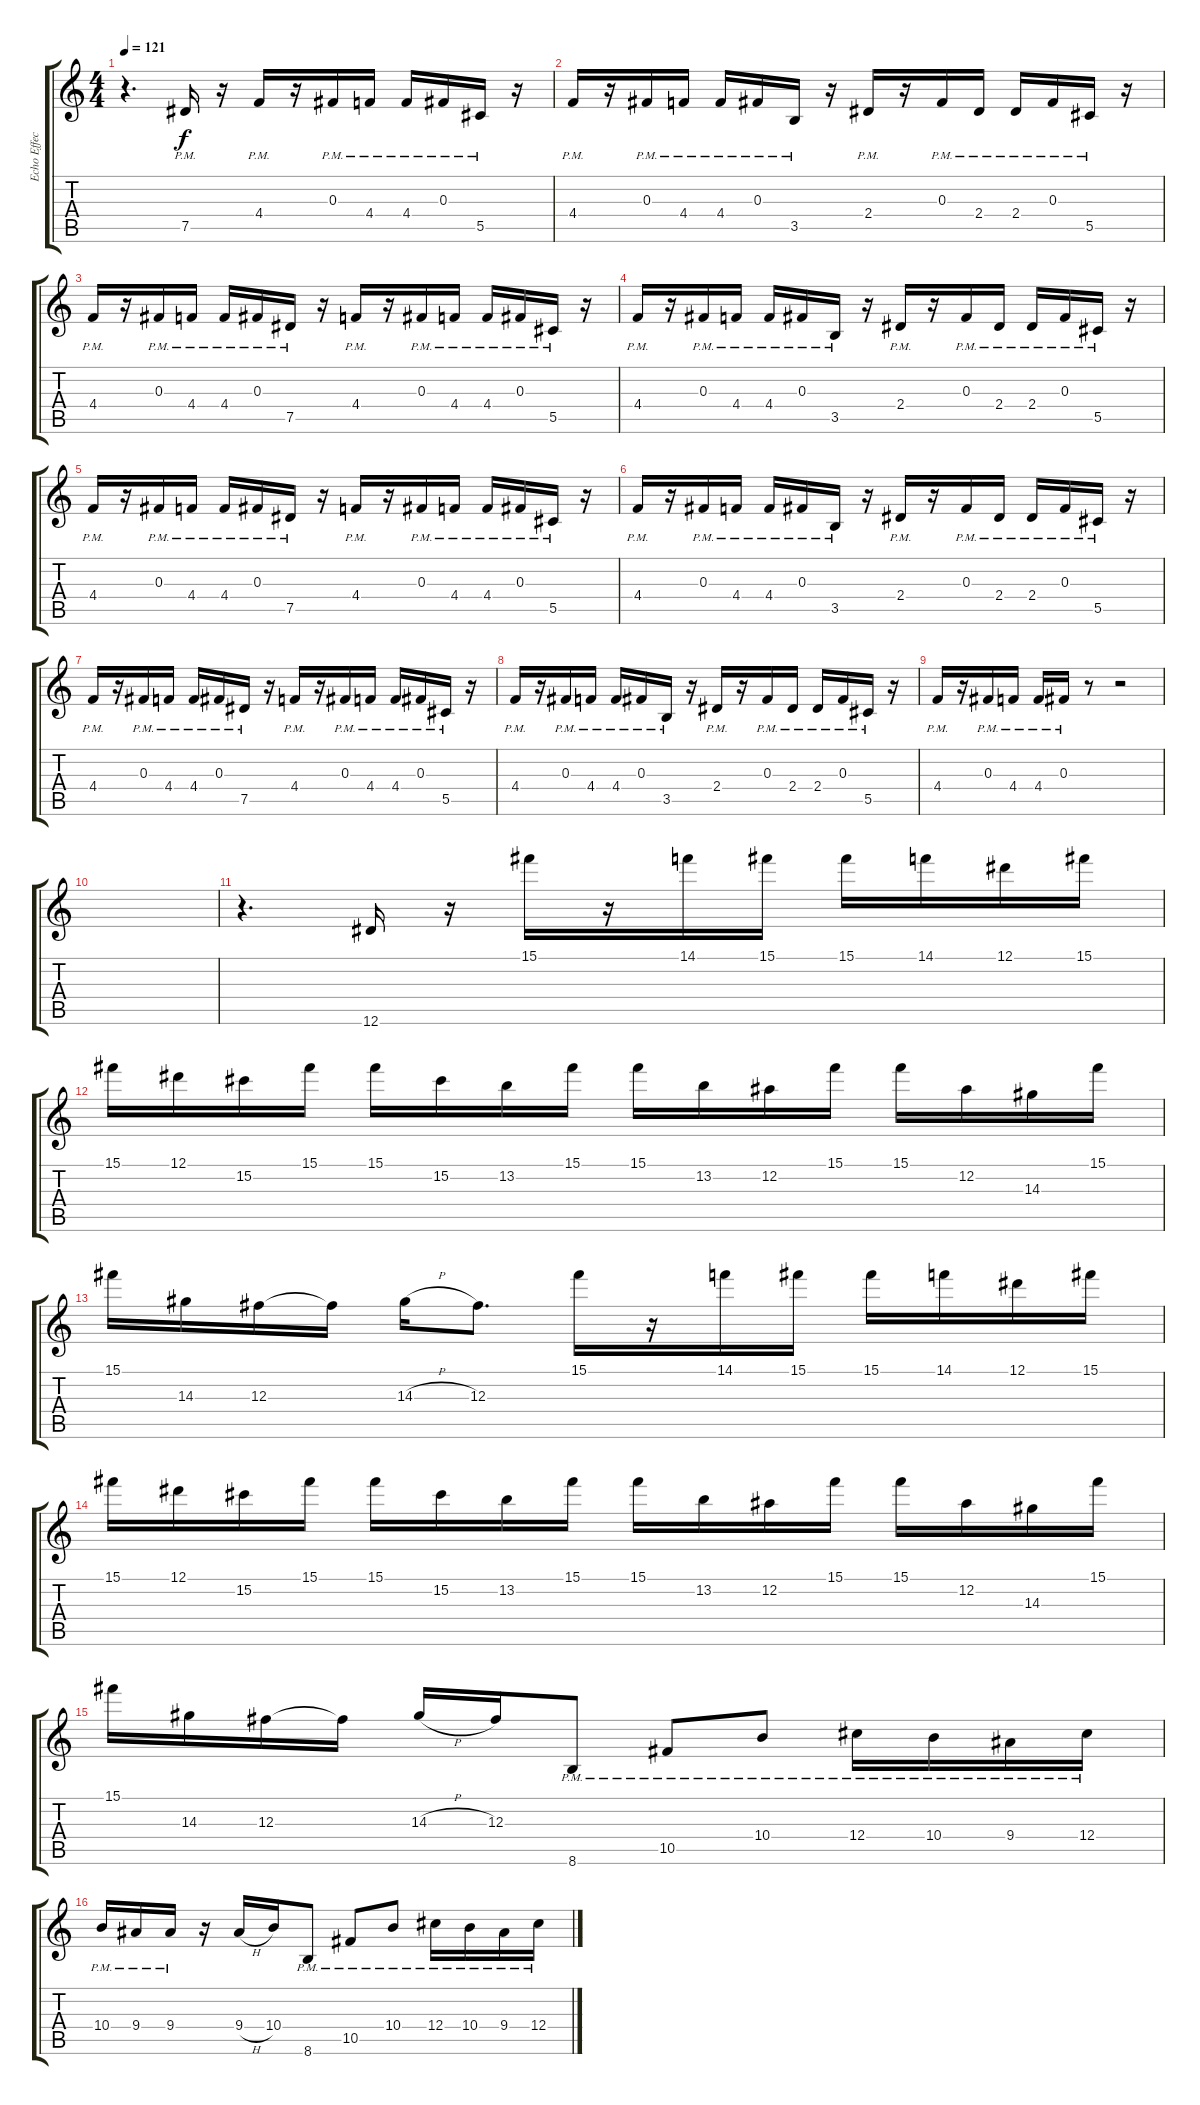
\track ("Echo Effect2" "Echo Effec") {instrument electricguitarjazz}
\staff {score tabs}
\tuning (Eb4 Bb3 Gb3 Db3 Ab2 Eb2) {hide}
\ts (4 4)
\tempo 121
\clef g2
\ks c
r.4{d dy f} 7.5{pm}.16 r.16 4.4{pm}.16 r.16 0.3{pm}.16 4.4{pm}.16 4.4{pm}.16 0.3{pm}.16 5.5{pm}.16 r.16 |
4.4{pm}.16 r.16 0.3{pm}.16 4.4{pm}.16 4.4{pm}.16 0.3{pm}.16 3.5{pm}.16 r.16 2.4{pm}.16 r.16 0.3{pm}.16 2.4{pm}.16 2.4{pm}.16 0.3{pm}.16 5.5{pm}.16 r.16 |
4.4{pm}.16 r.16 0.3{pm}.16 4.4{pm}.16 4.4{pm}.16 0.3{pm}.16 7.5{pm}.16 r.16 4.4{pm}.16 r.16 0.3{pm}.16 4.4{pm}.16 4.4{pm}.16 0.3{pm}.16 5.5{pm}.16 r.16 |
4.4{pm}.16 r.16 0.3{pm}.16 4.4{pm}.16 4.4{pm}.16 0.3{pm}.16 3.5{pm}.16 r.16 2.4{pm}.16 r.16 0.3{pm}.16 2.4{pm}.16 2.4{pm}.16 0.3{pm}.16 5.5{pm}.16 r.16 |
4.4{pm}.16 r.16 0.3{pm}.16 4.4{pm}.16 4.4{pm}.16 0.3{pm}.16 7.5{pm}.16 r.16 4.4{pm}.16 r.16 0.3{pm}.16 4.4{pm}.16 4.4{pm}.16 0.3{pm}.16 5.5{pm}.16 r.16 |
4.4{pm}.16 r.16 0.3{pm}.16 4.4{pm}.16 4.4{pm}.16 0.3{pm}.16 3.5{pm}.16 r.16 2.4{pm}.16 r.16 0.3{pm}.16 2.4{pm}.16 2.4{pm}.16 0.3{pm}.16 5.5{pm}.16 r.16 |
4.4{pm}.16 r.16 0.3{pm}.16 4.4{pm}.16 4.4{pm}.16 0.3{pm}.16 7.5{pm}.16 r.16 4.4{pm}.16 r.16 0.3{pm}.16 4.4{pm}.16 4.4{pm}.16 0.3{pm}.16 5.5{pm}.16 r.16 |
4.4{pm}.16 r.16 0.3{pm}.16 4.4{pm}.16 4.4{pm}.16 0.3{pm}.16 3.5{pm}.16 r.16 2.4{pm}.16 r.16 0.3{pm}.16 2.4{pm}.16 2.4{pm}.16 0.3{pm}.16 5.5{pm}.16 r.16 |
4.4{pm}.16 r.16 0.3{pm}.16 4.4{pm}.16 4.4{pm}.16 0.3{pm}.16 r.8 r.2 |
|
r.4{d} 12.6.16 r.16 15.1.16 r.16 14.1.16 15.1.16 15.1.16 14.1.16 12.1.16 15.1.16 |
15.1.16 12.1.16 15.2.16 15.1.16 15.1.16 15.2.16 13.2.16 15.1.16 15.1.16 13.2.16 12.2.16 15.1.16 15.1.16 12.2.16 14.3.16 15.1.16 |
15.1.16 14.3.16 12.3.16 12.3{t}.16 14.3{h}.16 12.3.8{d} 15.1.16 r.16 14.1.16 15.1.16 15.1.16 14.1.16 12.1.16 15.1.16 |
15.1.16 12.1.16 15.2.16 15.1.16 15.1.16 15.2.16 13.2.16 15.1.16 15.1.16 13.2.16 12.2.16 15.1.16 15.1.16 12.2.16 14.3.16 15.1.16 |
15.1.16 14.3.16 12.3.16 12.3{t}.16 14.3{h}.16 12.3.16 8.6{pm}.8 10.5{pm}.8 10.4{pm}.8 12.4{pm}.16 10.4{pm}.16 9.4{pm}.16 12.4{pm}.16 |
10.4{pm}.16 9.4{pm}.16 9.4{pm}.16 r.16 9.4{h}.16 10.4.16 8.6{pm}.8 10.5{pm}.8 10.4{pm}.8 12.4{pm}.16 10.4{pm}.16 9.4{pm}.16 12.4{pm}.16
